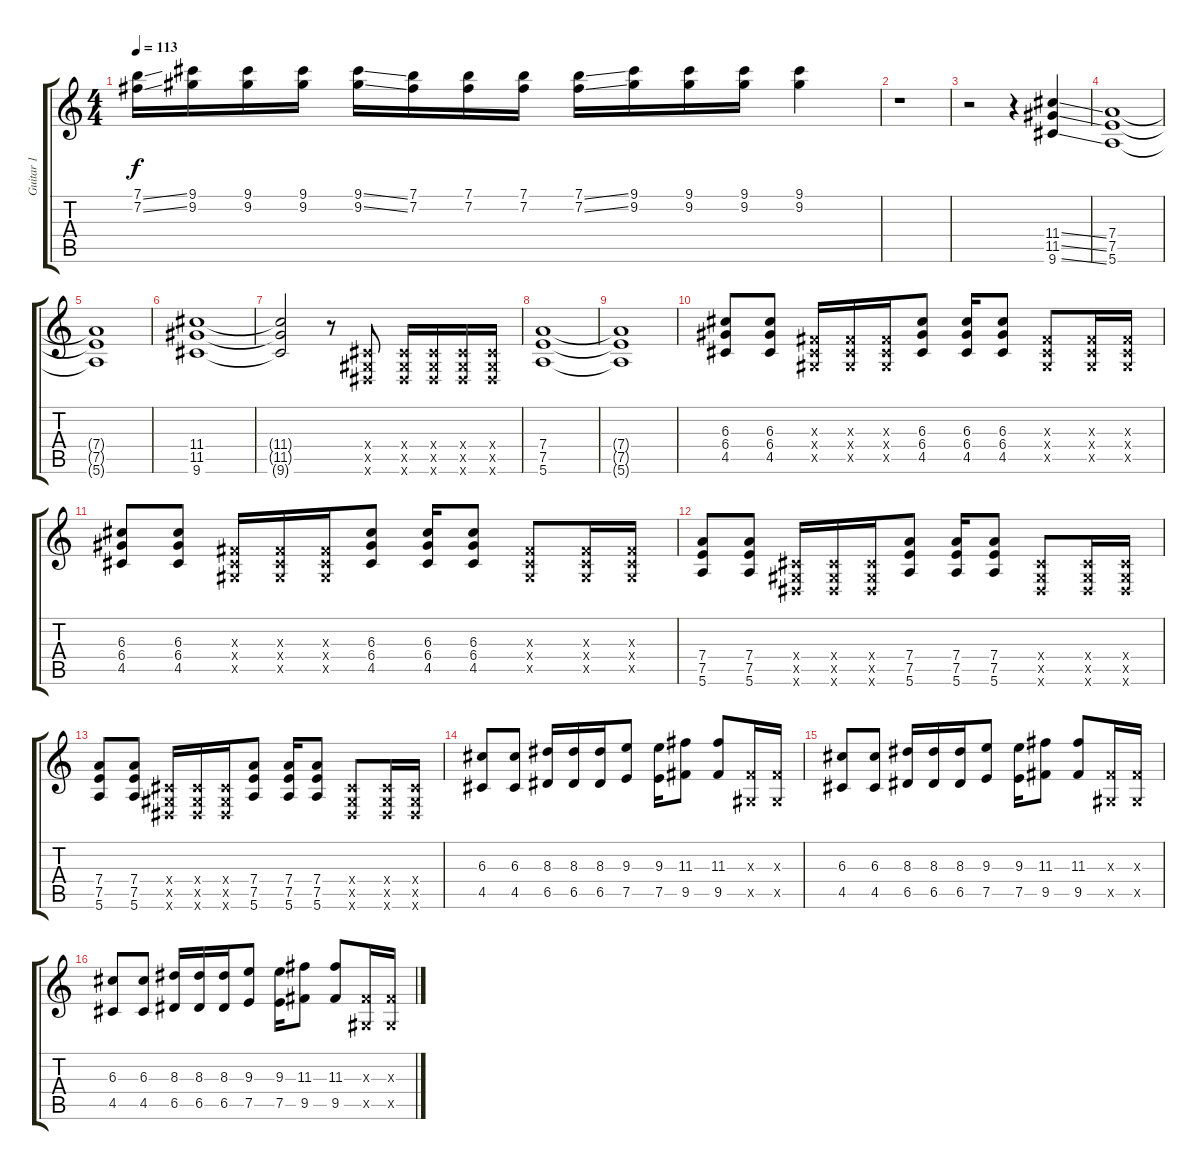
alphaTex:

\track ("Guitar 1" "Guitar 1") {instrument overdrivenguitar}
\staff {score tabs}
\tuning (E4 B3 G3 D3 A2 E2) {hide}
\ts (4 4)
\tempo 113
\clef g2
\ks c
(7.1{ss} 7.2{ss}).16{dy f} (9.1 9.2).16 (9.1 9.2).16 (9.1 9.2).16 (9.1{ss} 9.2{ss}).16 (7.1 7.2).16 (7.1 7.2).16 (7.1 7.2).16 (7.1{ss} 7.2{ss}).16 (9.1 9.2).16 (9.1 9.2).16 (9.1 9.2).16 (9.1 9.2).4 |
r.1 |
r.2 r.4 (11.4{ss} 11.5{ss} 9.6{ss}).4 |
(7.4 7.5 5.6).1 |
(7.4{t} 7.5{t} 5.6{t}).1 |
(11.4 11.5 9.6).1 |
(11.4{t} 11.5{t} 9.6{t}).2 r.8 (-1.4{x} -1.5{x} -1.6{x}).8 (-1.4{x} -1.5{x} -1.6{x}).16 (-1.4{x} -1.5{x} -1.6{x}).16 (-1.4{x} -1.5{x} -1.6{x}).16 (-1.4{x} -1.5{x} -1.6{x}).16 |
(7.4 7.5 5.6).1 |
(7.4{t} 7.5{t} 5.6{t}).1 |
(6.3 6.4 4.5).8 (6.3 6.4 4.5).8 (-1.3{x} -1.4{x} -1.5{x}).16 (-1.3{x} -1.4{x} -1.5{x}).16 (-1.3{x} -1.4{x} -1.5{x}).16 (6.3 6.4 4.5).8 (6.3 6.4 4.5).16 (6.3 6.4 4.5).8 (-1.3{x} -1.4{x} -1.5{x}).8 (-1.3{x} -1.4{x} -1.5{x}).16 (-1.3{x} -1.4{x} -1.5{x}).16 |
(6.3 6.4 4.5).8 (6.3 6.4 4.5).8 (-1.3{x} -1.4{x} -1.5{x}).16 (-1.3{x} -1.4{x} -1.5{x}).16 (-1.3{x} -1.4{x} -1.5{x}).16 (6.3 6.4 4.5).8 (6.3 6.4 4.5).16 (6.3 6.4 4.5).8 (-1.3{x} -1.4{x} -1.5{x}).8 (-1.3{x} -1.4{x} -1.5{x}).16 (-1.3{x} -1.4{x} -1.5{x}).16 |
(7.4 7.5 5.6).8 (7.4 7.5 5.6).8 (-1.4{x} -1.5{x} -1.6{x}).16 (-1.4{x} -1.5{x} -1.6{x}).16 (-1.4{x} -1.5{x} -1.6{x}).16 (7.4 7.5 5.6).8 (7.4 7.5 5.6).16 (7.4 7.5 5.6).8 (-1.4{x} -1.5{x} -1.6{x}).8 (-1.4{x} -1.5{x} -1.6{x}).16 (-1.4{x} -1.5{x} -1.6{x}).16 |
(7.4 7.5 5.6).8 (7.4 7.5 5.6).8 (-1.4{x} -1.5{x} -1.6{x}).16 (-1.4{x} -1.5{x} -1.6{x}).16 (-1.4{x} -1.5{x} -1.6{x}).16 (7.4 7.5 5.6).8 (7.4 7.5 5.6).16 (7.4 7.5 5.6).8 (-1.4{x} -1.5{x} -1.6{x}).8 (-1.4{x} -1.5{x} -1.6{x}).16 (-1.4{x} -1.5{x} -1.6{x}).16 |
(6.3 4.5).8 (6.3 4.5).8 (8.3 6.5).16 (8.3 6.5).16 (8.3 6.5).16 (9.3 7.5).8 (9.3 7.5).16 (11.3 9.5).8 (11.3 9.5).8 (-1.3{x} -1.5{x}).16 (-1.3{x} -1.5{x}).16 |
(6.3 4.5).8 (6.3 4.5).8 (8.3 6.5).16 (8.3 6.5).16 (8.3 6.5).16 (9.3 7.5).8 (9.3 7.5).16 (11.3 9.5).8 (11.3 9.5).8 (-1.3{x} -1.5{x}).16 (-1.3{x} -1.5{x}).16 |
(6.3 4.5).8 (6.3 4.5).8 (8.3 6.5).16 (8.3 6.5).16 (8.3 6.5).16 (9.3 7.5).8 (9.3 7.5).16 (11.3 9.5).8 (11.3 9.5).8 (-1.3{x} -1.5{x}).16 (-1.3{x} -1.5{x}).16
